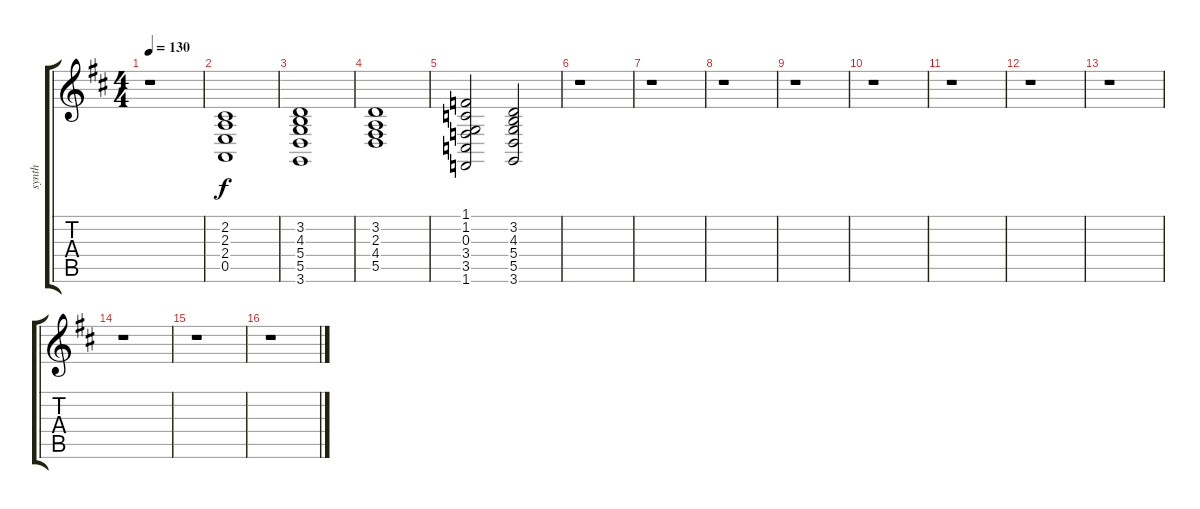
\track ("synth" "synth") {instrument synthstrings1}
\staff {score tabs}
\tuning (E4 B3 G3 D3 A2 E2) {hide}
\ts (4 4)
\tempo 130
\clef g2
\ks d
r.1{dy f} |
(2.2 2.3 2.4 0.5).1 |
(3.2 4.3 5.4 5.5 3.6).1 |
(3.2 2.3 4.4 5.5).1 |
(1.1 1.2 0.3 3.4 3.5 1.6).2 (3.2 4.3 5.4 5.5 3.6).2 |
r.1 |
r.1 |
r.1 |
r.1 |
r.1 |
r.1 |
r.1 |
r.1 |
r.1 |
r.1 |
r.1
